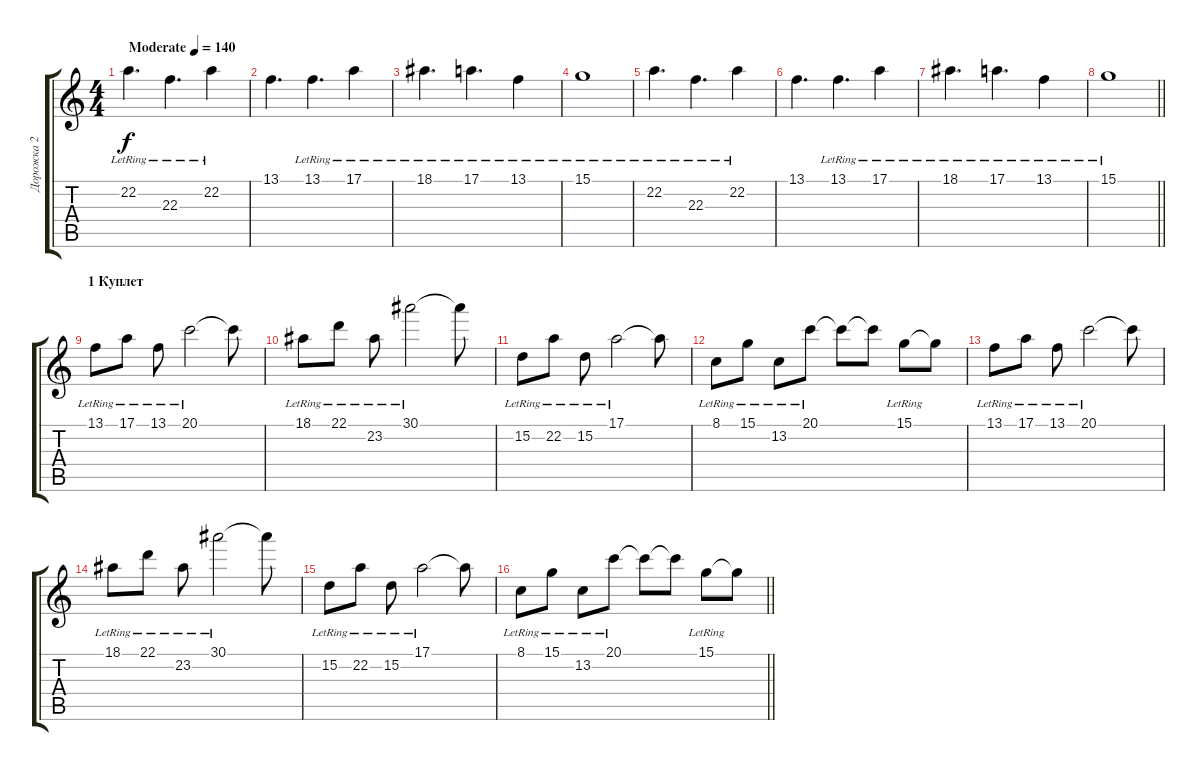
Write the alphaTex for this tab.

\track ("Дорожка 2" "Дорожка 2") {instrument acousticgrandpiano}
\staff {score tabs}
\tuning (E4 B3 G3 D3 A2 E2) {hide}
\ts (4 4)
\tempo (140 "Moderate")
\clef g2
\ks c
22.2{lr}.4{d dy f instrument acousticgrandpiano} 22.3{lr}.4{d} 22.2{lr}.4 |
13.1.4{d} 13.1{lr}.4{d} 17.1{lr}.4 |
18.1{lr}.4{d} 17.1{lr}.4{d} 13.1{lr}.4 |
15.1{lr}.1 |
22.2{lr}.4{d} 22.3{lr}.4{d} 22.2{lr}.4 |
13.1.4{d} 13.1{lr}.4{d} 17.1{lr}.4 |
18.1{lr}.4{d} 17.1{lr}.4{d} 13.1{lr}.4 |
\barLineRight lightlight
15.1{lr}.1 |
\section ("" "1 Куплет")
13.1{lr}.8{volume 11} 17.1{lr}.8 13.1{lr}.8 20.1{lr}.2 20.1{t}.8 |
18.1{lr}.8 22.1{lr}.8 23.2{lr}.8 30.1{lr}.2 30.1{t}.8 |
15.2{lr}.8 22.2{lr}.8 15.2{lr}.8 17.1{lr}.2 17.1{t}.8 |
8.1{lr}.8 15.1{lr}.8 13.2{lr}.8 20.1{lr}.8 20.1{t}.8 20.1{t}.8 15.1{lr}.8 15.1{t}.8 |
13.1{lr}.8 17.1{lr}.8 13.1{lr}.8 20.1{lr}.2 20.1{t}.8 |
18.1{lr}.8 22.1{lr}.8 23.2{lr}.8 30.1{lr}.2 30.1{t}.8 |
15.2{lr}.8 22.2{lr}.8 15.2{lr}.8 17.1{lr}.2 17.1{t}.8 |
\barLineRight lightlight
8.1{lr}.8 15.1{lr}.8 13.2{lr}.8 20.1{lr}.8 20.1{t}.8 20.1{t}.8 15.1{lr}.8 15.1{t}.8
